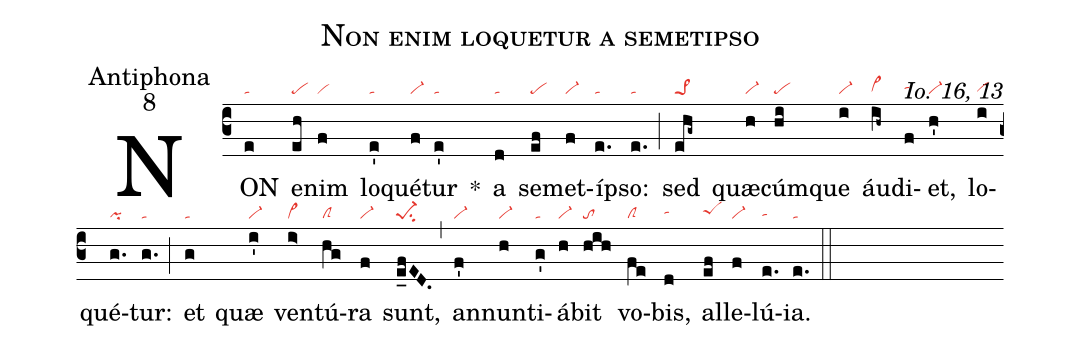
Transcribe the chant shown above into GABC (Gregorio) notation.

name: Non enim loquetur a semetipso;
office-part: Antiphona;
mode: 8;
commentary: Io. 16, 13;
nabc-lines: 1;
%%
(c3)
NON(e|ta) e(eh|pe)nim(f|vi) lo(e'|ta)qué(f|vi-)tur(e'|ta) *()
a(d|ta) se(ef|pe)met(f|vi-)íp(e.|ta)so:(e.|ta) (;)
sed(ehg~|pe>1) quæ(h|vi-)cúm(hi|pe)que(i|vi-) áu(ih~|vi>hg)di(f|tahh)et,(h'|vi-) lo(i|vihg)qué(g.|pi)tur:(g.|ta) (;)
et(g|ta) quæ(i'|vi-) ven(i>|vi>)tú(hg|clS)ra(f|vi-) sunt,(e_fED.|pe-1su2) (,)
an(f'|vi-)nun(h|vi-)ti(g'|ta)á(h|vi-)bit(hih|to) vo(fe|clS)bis,(d|tahh) al(ef|peShh)le(f|vi-)lú(e.|tahg)ia.(e.|ta) (::)
